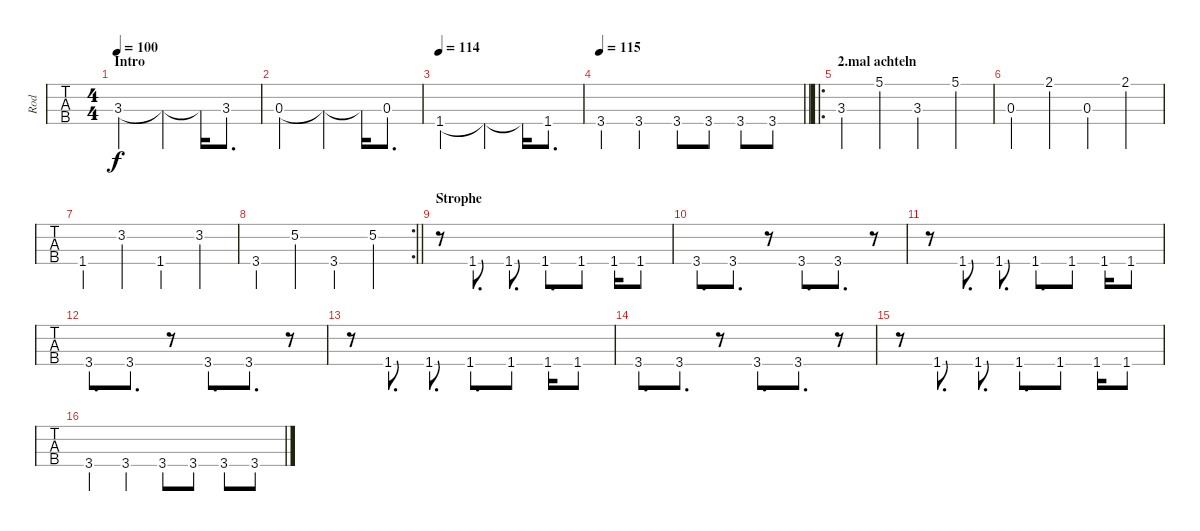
\track ("Rod" "Rod") {instrument electricbassfinger}
\staff {tabs}
\tuning (G2 D2 A1 E1) {hide}
\ts (4 4)
\section ("" "Intro")
\tempo 100
\clef f4
\ks c
3.3.2{dy f instrument electricbassfinger} 3.3{t}.4 3.3{t}.16 3.3.8{d} |
0.3.2 0.3{t}.4 0.3{t}.16 0.3.8{d} |
\tempo 114
1.4.2 1.4{t}.4 1.4{t}.16 1.4.8{d} |
\tempo 115
\barLineRight lightlight
3.4.4 3.4.4 3.4.8 3.4.8 3.4.8 3.4.8 |
\ro
\section ("" "2.mal achteln ")
3.3.4 5.1.4 3.3.4 5.1.4 |
0.3.4 2.1.4 0.3.4 2.1.4 |
1.4.4 3.2.4 1.4.4 3.2.4 |
\rc 2
\barLineRight lightlight
3.4.4 5.2.4 3.4.4 5.2.4 |
\section ("" "Strophe")
r.8 1.4.8{d} 1.4.8{d} 1.4.8{d} 1.4.8 1.4.16 1.4.8 |
3.4.8{d} 3.4.8{d} r.8 3.4.8{d} 3.4.8{d} r.8 |
r.8 1.4.8{d} 1.4.8{d} 1.4.8{d} 1.4.8 1.4.16 1.4.8 |
3.4.8{d} 3.4.8{d} r.8 3.4.8{d} 3.4.8{d} r.8 |
r.8 1.4.8{d} 1.4.8{d} 1.4.8{d} 1.4.8 1.4.16 1.4.8 |
3.4.8{d} 3.4.8{d} r.8 3.4.8{d} 3.4.8{d} r.8 |
r.8 1.4.8{d} 1.4.8{d} 1.4.8{d} 1.4.8 1.4.16 1.4.8 |
3.4.4 3.4.4 3.4.8 3.4.8 3.4.8 3.4.8
